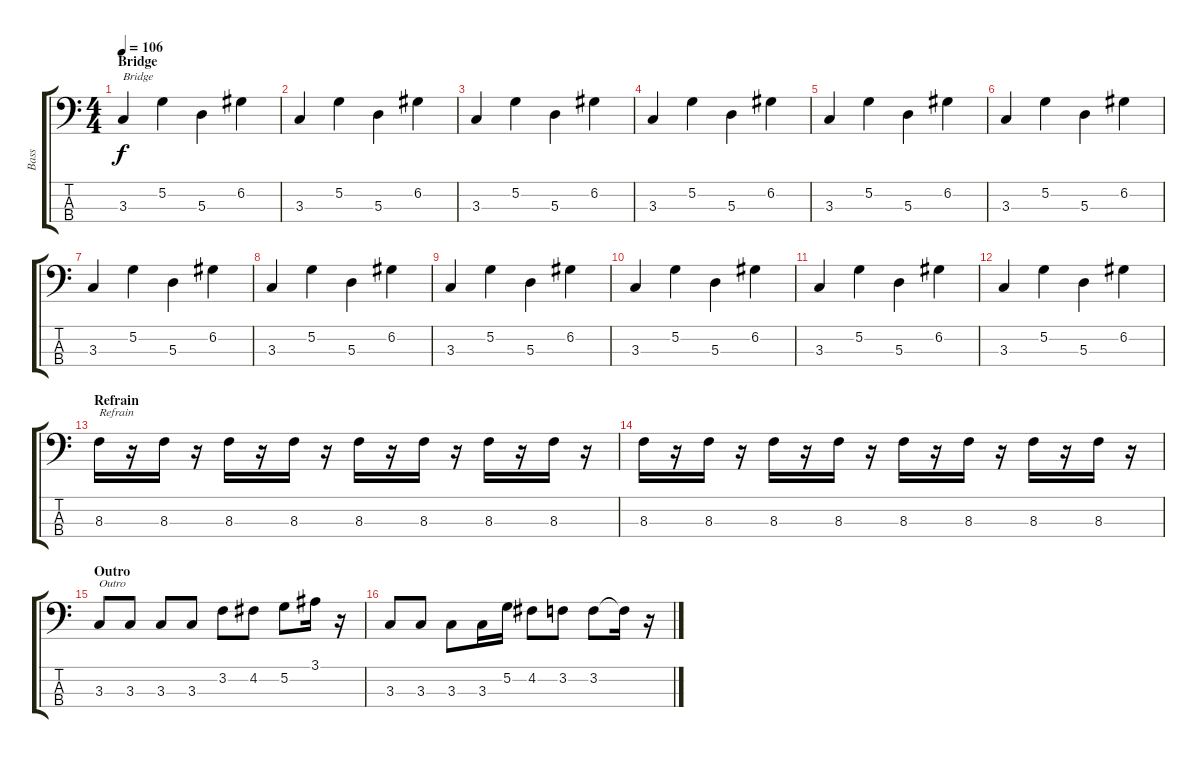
\track ("Bass" "Bass") {instrument electricbassfinger}
\staff {score tabs}
\tuning (G2 D2 A1 E1) {hide}
\ts (4 4)
\section ("" "Bridge")
\tempo 106
\clef f4
\ks c
3.3.4{txt "Bridge" dy f} 5.2.4 5.3.4 6.2.4 |
3.3.4 5.2.4 5.3.4 6.2.4 |
3.3.4 5.2.4 5.3.4 6.2.4 |
3.3.4 5.2.4 5.3.4 6.2.4 |
3.3.4 5.2.4 5.3.4 6.2.4 |
3.3.4 5.2.4 5.3.4 6.2.4 |
3.3.4 5.2.4 5.3.4 6.2.4 |
3.3.4 5.2.4 5.3.4 6.2.4 |
3.3.4 5.2.4 5.3.4 6.2.4 |
3.3.4 5.2.4 5.3.4 6.2.4 |
3.3.4 5.2.4 5.3.4 6.2.4 |
3.3.4 5.2.4 5.3.4 6.2.4 |
\section ("" "Refrain")
8.3.16{txt "Refrain"} r.16 8.3.16 r.16 8.3.16 r.16 8.3.16 r.16 8.3.16 r.16 8.3.16 r.16 8.3.16 r.16 8.3.16 r.16 |
8.3.16 r.16 8.3.16 r.16 8.3.16 r.16 8.3.16 r.16 8.3.16 r.16 8.3.16 r.16 8.3.16 r.16 8.3.16 r.16 |
\section ("" "Outro")
3.3.8{txt "Outro"} 3.3.8 3.3.8 3.3.8 3.2.8 4.2.8 5.2.8 3.1.16 r.16 |
3.3.8 3.3.8 3.3.8 3.3.16 5.2.16 4.2.8 3.2.8 3.2.8 3.2{t}.16 r.16
